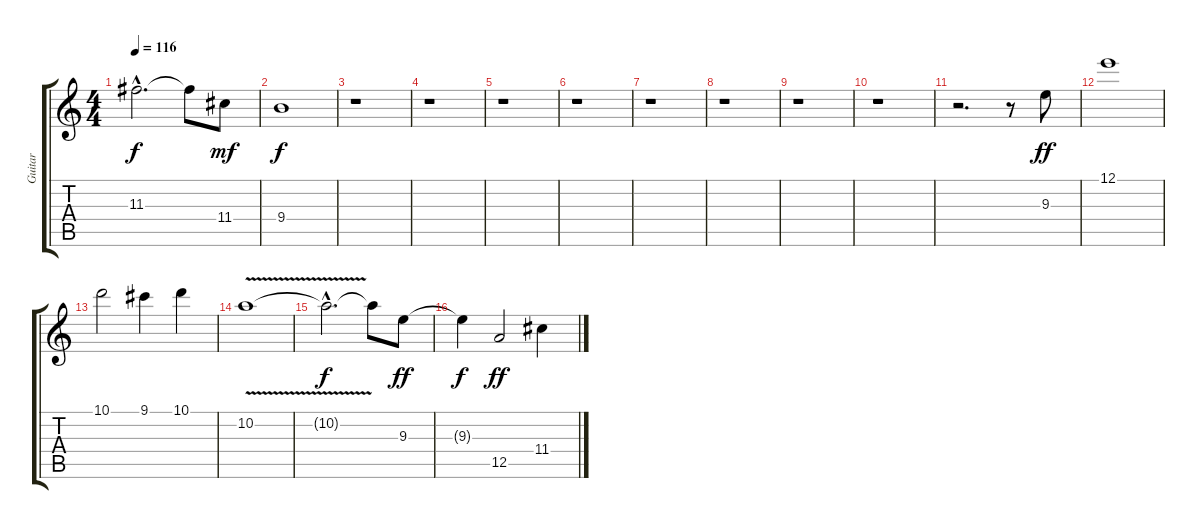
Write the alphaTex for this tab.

\track ("Guitar" "Guitar") {instrument overdrivenguitar}
\staff {score tabs}
\tuning (E4 B3 G3 D3 A2 E2) {hide}
\ts (4 4)
\tempo 116
\clef g2
\ks c
11.3{hac}.2{d dy f} 11.3{t}.8 11.4.8{dy mf} |
9.4.1{dy f} |
r.1 |
r.1 |
r.1 |
r.1 |
r.1 |
r.1 |
r.1 |
r.1 |
r.2{d} r.8 9.3.8{dy ff} |
12.1.1 |
10.1.2 9.1.4 10.1.4 |
10.2{v}.1 |
10.2{hac t}.2{d dy f} 10.2{t}.8 9.3.8{dy ff} |
9.3{t}.4{dy f} 12.5.2{dy ff} 11.4.4
